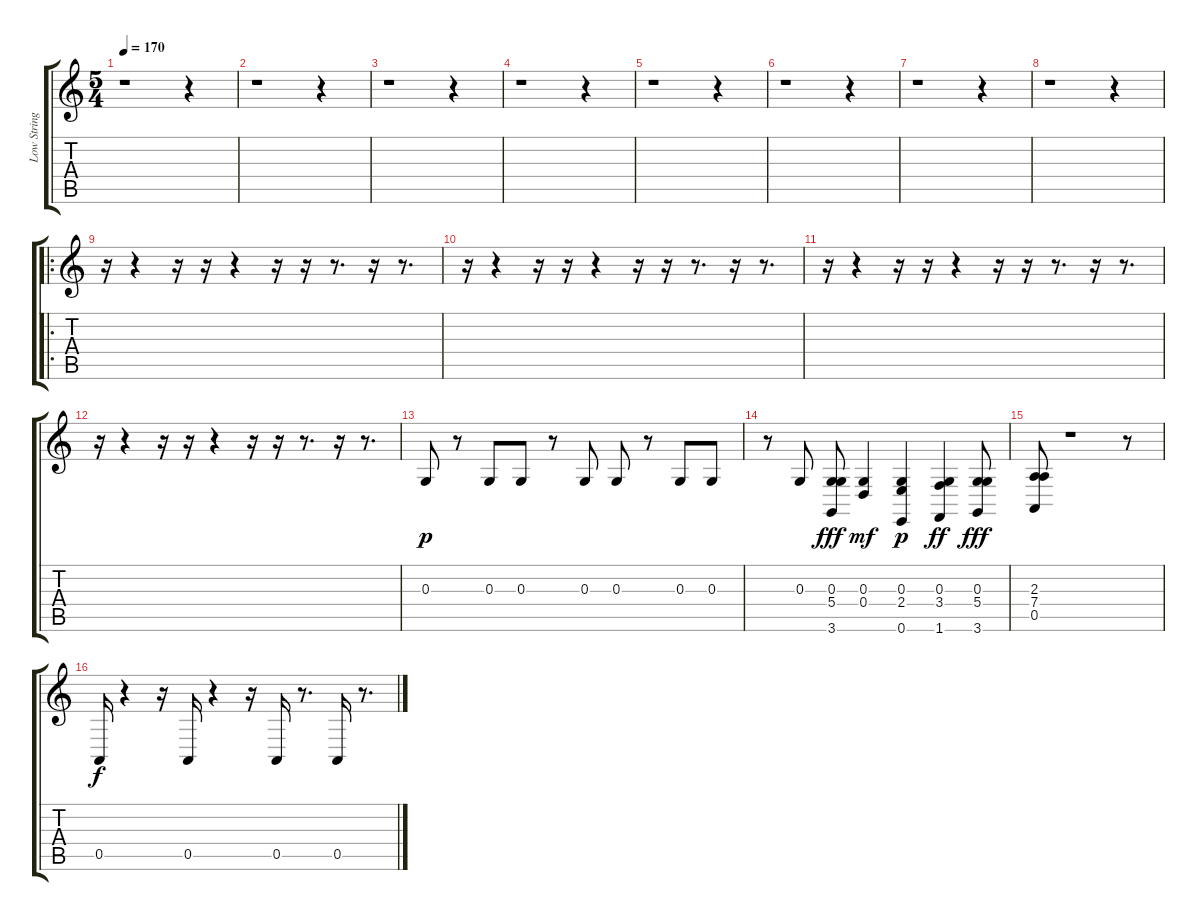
\track ("Low Strings" "Low String") {instrument stringensemble1}
\staff {score tabs}
\tuning (E4 B3 G3 D3 A2 E2) {hide}
\ts (5 4)
\tempo 170
\clef g2
\ks c
r.1{dy p instrument stringensemble1} r.4 |
r.1 r.4 |
r.1 r.4 |
r.1 r.4 |
r.1 r.4 |
r.1 r.4 |
r.1 r.4 |
r.1 r.4 |
\ro
r.16 r.4 r.16 r.16 r.4 r.16 r.16 r.8{d} r.16 r.8{d} |
r.16 r.4 r.16 r.16 r.4 r.16 r.16 r.8{d} r.16 r.8{d} |
r.16 r.4 r.16 r.16 r.4 r.16 r.16 r.8{d} r.16 r.8{d} |
r.16 r.4 r.16 r.16 r.4 r.16 r.16 r.8{d} r.16 r.8{d} |
0.3.8 r.8 0.3.8 0.3.8 r.8 0.3.8 0.3.8 r.8 0.3.8 0.3.8 |
r.8 0.3.8 (0.3 5.4 3.6).8{dy fff} (0.3 0.4).4{dy mf} (0.3 2.4 0.6).4{dy p} (0.3 3.4 1.6).4{dy ff} (0.3 5.4 3.6).8{dy fff} |
(2.3 7.4 0.5).8 r.1 r.8 |
0.5.16{dy f} r.4 r.16 0.5.16 r.4 r.16 0.5.16 r.8{d} 0.5.16 r.8{d}
